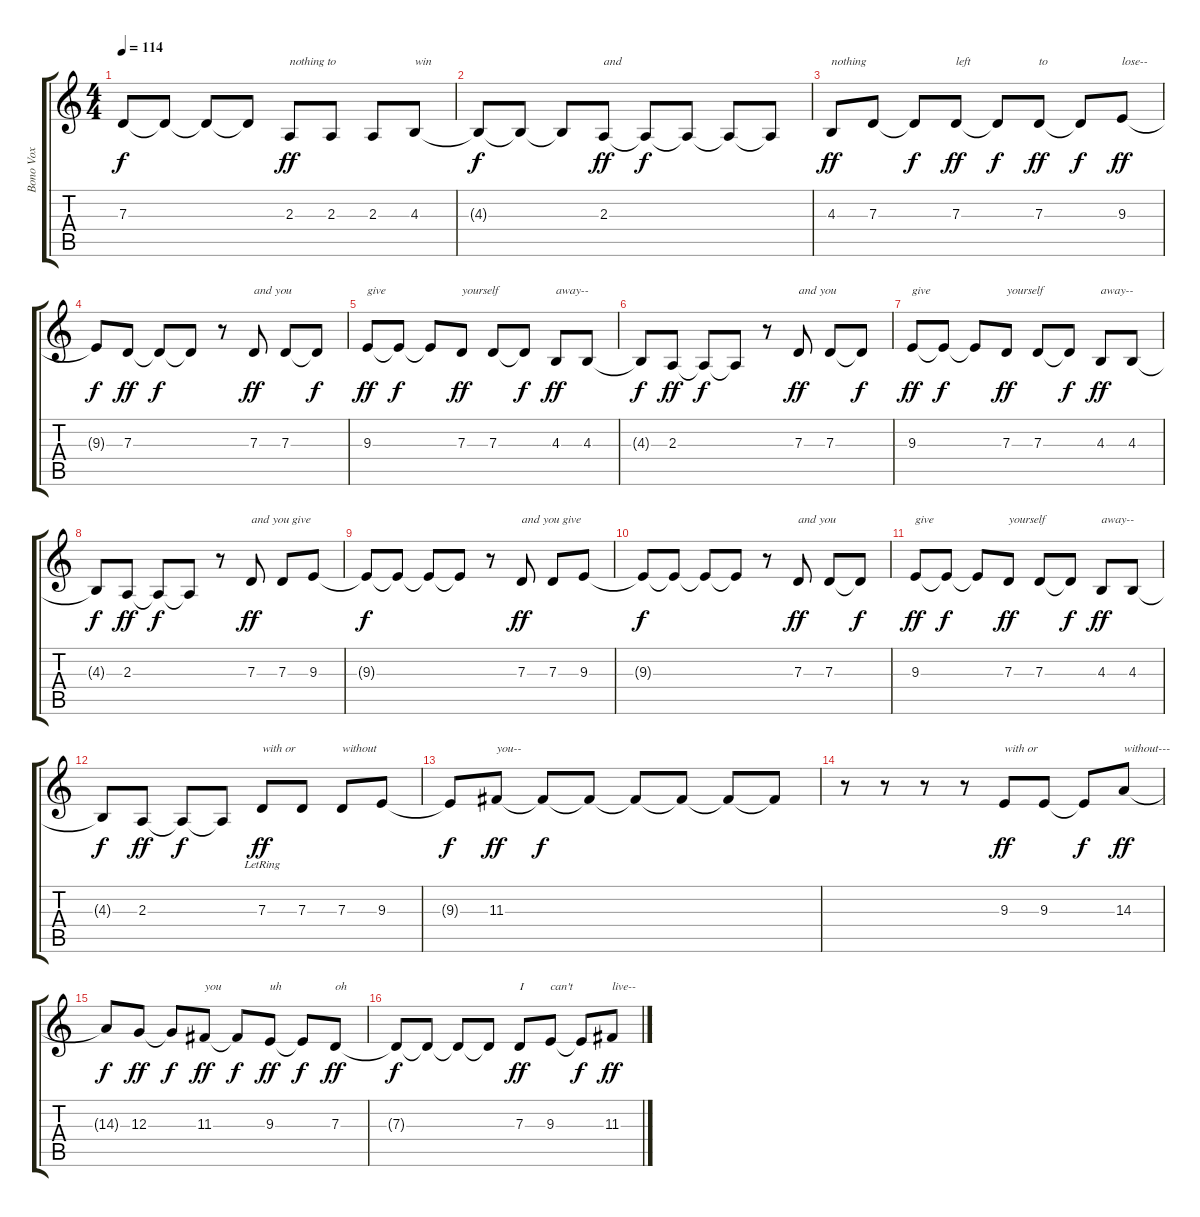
\track ("Bono Vox " "Bono Vox ") {instrument acousticgrandpiano}
\staff {score tabs}
\tuning (E4 B3 G3 D3 A2 E2) {hide}
\ts (4 4)
\tempo 114
\clef g2
\ks c
7.3{t}.8{dy f} 7.3{t}.8 7.3{t}.8 7.3{t}.8 2.3.8{txt "nothing to" dy ff} 2.3.8 2.3.8 4.3.8{txt "win"} |
4.3{t}.8{dy f} 4.3{t}.8 4.3{t}.8 2.3.8{txt "and" dy ff} 2.3{t}.8{dy f} 2.3{t}.8 2.3{t}.8 2.3{t}.8 |
4.3.8{txt "nothing" dy ff} 7.3.8 7.3{t}.8{dy f} 7.3.8{txt "left" dy ff} 7.3{t}.8{dy f} 7.3.8{txt "to" dy ff} 7.3{t}.8{dy f} 9.3.8{txt "lose--" dy ff} |
9.3{t}.8{dy f} 7.3.8{dy ff} 7.3{t}.8{dy f} 7.3{t}.8 r.8 7.3.8{txt "and you" dy ff} 7.3.8 7.3{t}.8{dy f} |
9.3.8{txt "give" dy ff} 9.3{t}.8{dy f} 9.3{t}.8 7.3.8{txt "yourself" dy ff} 7.3.8 7.3{t}.8{dy f} 4.3.8{txt "away--" dy ff} 4.3.8 |
4.3{t}.8{dy f} 2.3.8{dy ff} 2.3{t}.8{dy f} 2.3{t}.8 r.8 7.3.8{txt "and you" dy ff} 7.3.8 7.3{t}.8{dy f} |
9.3.8{txt "give" dy ff} 9.3{t}.8{dy f} 9.3{t}.8 7.3.8{txt "yourself" dy ff} 7.3.8 7.3{t}.8{dy f} 4.3.8{txt "away--" dy ff} 4.3.8 |
4.3{t}.8{dy f} 2.3.8{dy ff} 2.3{t}.8{dy f} 2.3{t}.8 r.8 7.3.8{txt "and you give" dy ff} 7.3.8 9.3.8 |
9.3{t}.8{dy f} 9.3{t}.8 9.3{t}.8 9.3{t}.8 r.8 7.3.8{txt "and you give" dy ff} 7.3.8 9.3.8 |
9.3{t}.8{dy f} 9.3{t}.8 9.3{t}.8 9.3{t}.8 r.8 7.3.8{txt "and you " dy ff} 7.3.8 7.3{t}.8{dy f} |
9.3.8{txt "give" dy ff} 9.3{t}.8{dy f} 9.3{t}.8 7.3.8{txt "yourself" dy ff} 7.3.8 7.3{t}.8{dy f} 4.3.8{txt "away--" dy ff} 4.3.8 |
4.3{t}.8{dy f} 2.3.8{dy ff} 2.3{t}.8{dy f} 2.3{t}.8 7.3{lr}.8{txt "with or " dy ff} 7.3.8 7.3.8{txt "without"} 9.3.8 |
9.3{t}.8{dy f} 11.3.8{txt "you--" dy ff} 11.3{t}.8{dy f} 11.3{t}.8 11.3{t}.8 11.3{t}.8 11.3{t}.8 11.3{t}.8 |
r.8 r.8 r.8 r.8 9.3.8{txt "with or" dy ff} 9.3.8 9.3{t}.8{dy f} 14.3.8{txt "without---" dy ff} |
14.3{t}.8{dy f} 12.3.8{dy ff} 12.3{t}.8{dy f} 11.3.8{txt "you" dy ff} 11.3{t}.8{dy f} 9.3.8{txt "uh" dy ff} 9.3{t}.8{dy f} 7.3.8{txt "oh" dy ff} |
7.3{t}.8{dy f} 7.3{t}.8 7.3{t}.8 7.3{t}.8 7.3.8{txt "I" dy ff} 9.3.8{txt "can't"} 9.3{t}.8{dy f} 11.3.8{txt "live--" dy ff}
